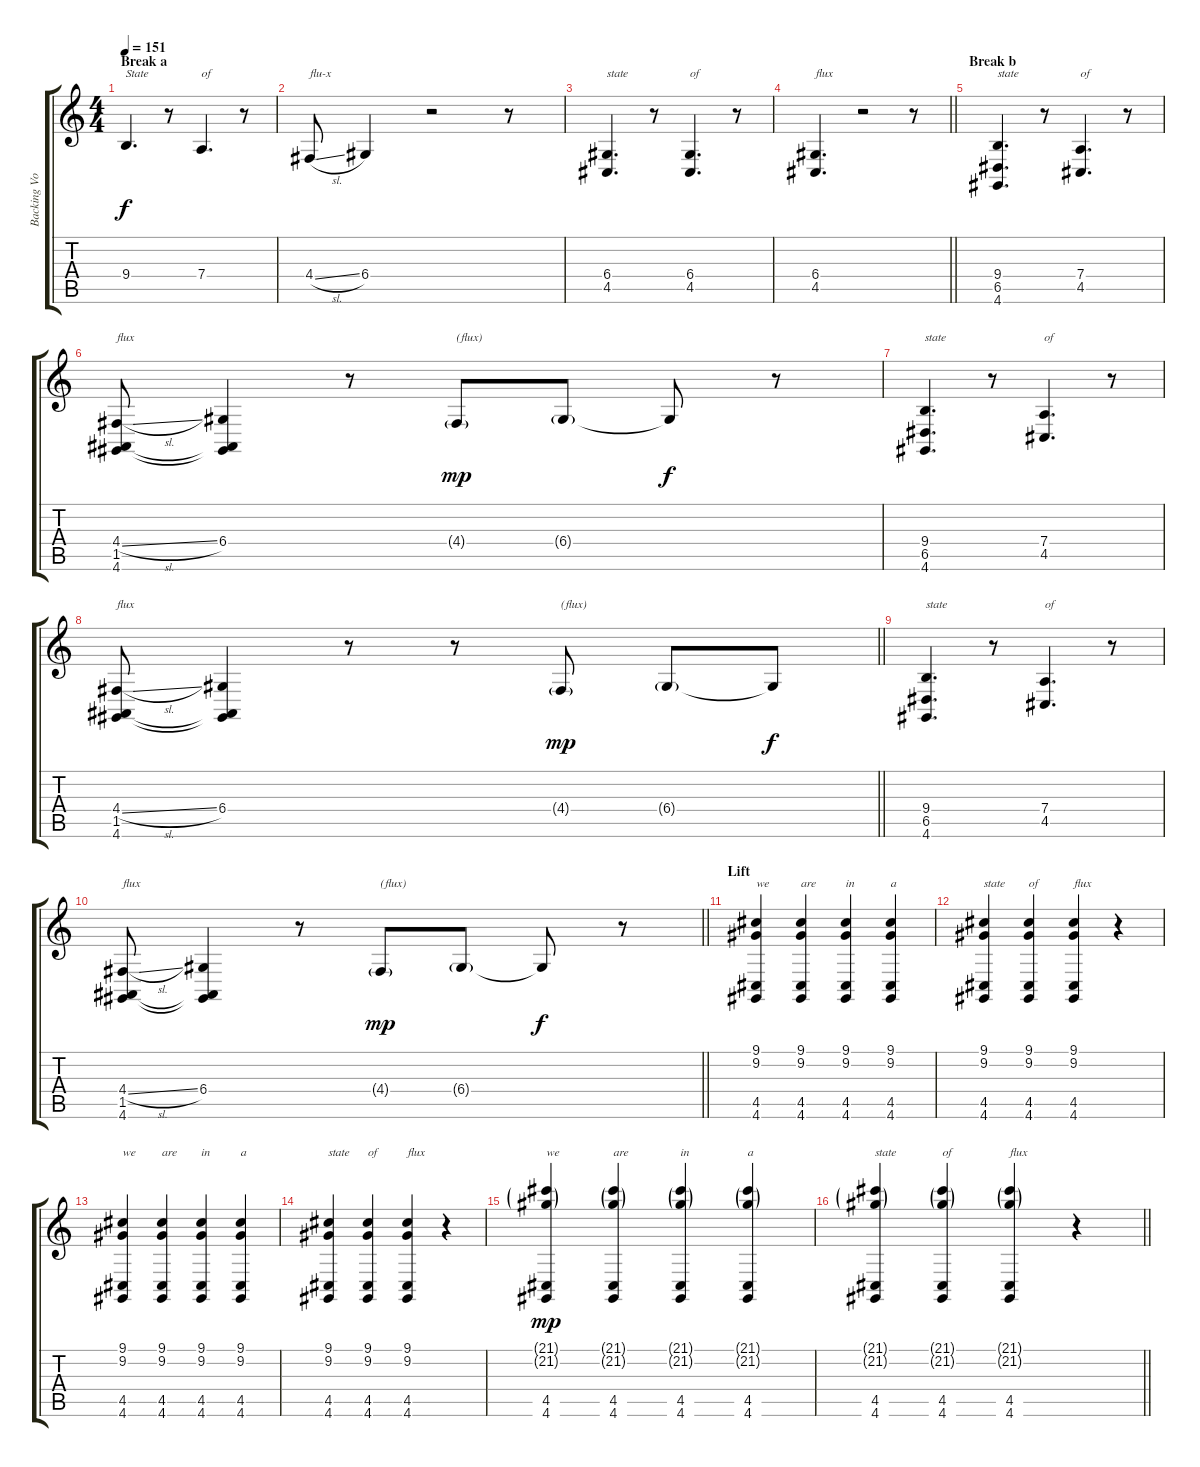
\track ("Backing Vocals (Kele Okereke)" "Backing Vo") {instrument synthvoice}
\staff {score tabs}
\tuning (E4 B3 G3 D3 A2 E2) {hide}
\ts (4 4)
\section ("" "Break a")
\tempo 151
\clef g2
\ks c
9.4.4{d txt "State " dy f} r.8 7.4.4{d txt "of"} r.8 |
4.4{sl}.8{txt "flu-x"} 6.4.4 r.2 r.8 |
(6.4 4.5).4{d txt "state"} r.8 (6.4 4.5).4{d txt "of"} r.8 |
\barLineRight lightlight
(6.4 4.5).4{d txt "flux"} r.2 r.8 |
\section ("" "Break b")
(9.4 6.5 4.6).4{d txt "state"} r.8 (7.4 4.5).4{d txt "of"} r.8 |
(4.4{sl} 1.5 4.6).8{txt "flux"} (6.4 1.5{t} 4.6{t}).4 r.8 4.4{g}.8{txt "(flux)" dy mp} 6.4{g}.8 6.4{t}.8{dy f} r.8 |
(9.4 6.5 4.6).4{d txt "state"} r.8 (7.4 4.5).4{d txt "of"} r.8 |
\barLineRight lightlight
(4.4{sl} 1.5 4.6).8{txt "flux"} (6.4 1.5{t} 4.6{t}).4 r.8 r.8 4.4{g}.8{txt "(flux)" dy mp} 6.4{g}.8 6.4{t}.8{dy f} |
(9.4 6.5 4.6).4{d txt "state"} r.8 (7.4 4.5).4{d txt "of"} r.8 |
\barLineRight lightlight
(4.4{sl} 1.5 4.6).8{txt "flux"} (6.4 1.5{t} 4.6{t}).4 r.8 4.4{g}.8{txt "(flux)" dy mp} 6.4{g}.8 6.4{t}.8{dy f} r.8 |
\section ("" "Lift")
(9.1 9.2 4.5 4.6).4{txt "we" volume 9} (9.1 9.2 4.5 4.6).4{txt "are"} (9.1 9.2 4.5 4.6).4{txt "in"} (9.1 9.2 4.5 4.6).4{txt "a"} |
(9.1 9.2 4.5 4.6).4{txt "state"} (9.1 9.2 4.5 4.6).4{txt "of"} (9.1 9.2 4.5 4.6).4{txt "flux"} r.4 |
(9.1 9.2 4.5 4.6).4{txt "we"} (9.1 9.2 4.5 4.6).4{txt "are"} (9.1 9.2 4.5 4.6).4{txt "in"} (9.1 9.2 4.5 4.6).4{txt "a"} |
(9.1 9.2 4.5 4.6).4{txt "state"} (9.1 9.2 4.5 4.6).4{txt "of"} (9.1 9.2 4.5 4.6).4{txt "flux"} r.4 |
(21.1{g} 21.2{g} 4.5 4.6).4{txt "we" dy mp} (21.1{g} 21.2{g} 4.5 4.6).4{txt "are"} (21.1{g} 21.2{g} 4.5 4.6).4{txt "in"} (21.1{g} 21.2{g} 4.5 4.6).4{txt "a"} |
\barLineRight lightlight
(21.1{g} 21.2{g} 4.5 4.6).4{txt "state"} (21.1{g} 21.2{g} 4.5 4.6).4{txt "of"} (21.1{g} 21.2{g} 4.5 4.6).4{txt "flux"} r.4
